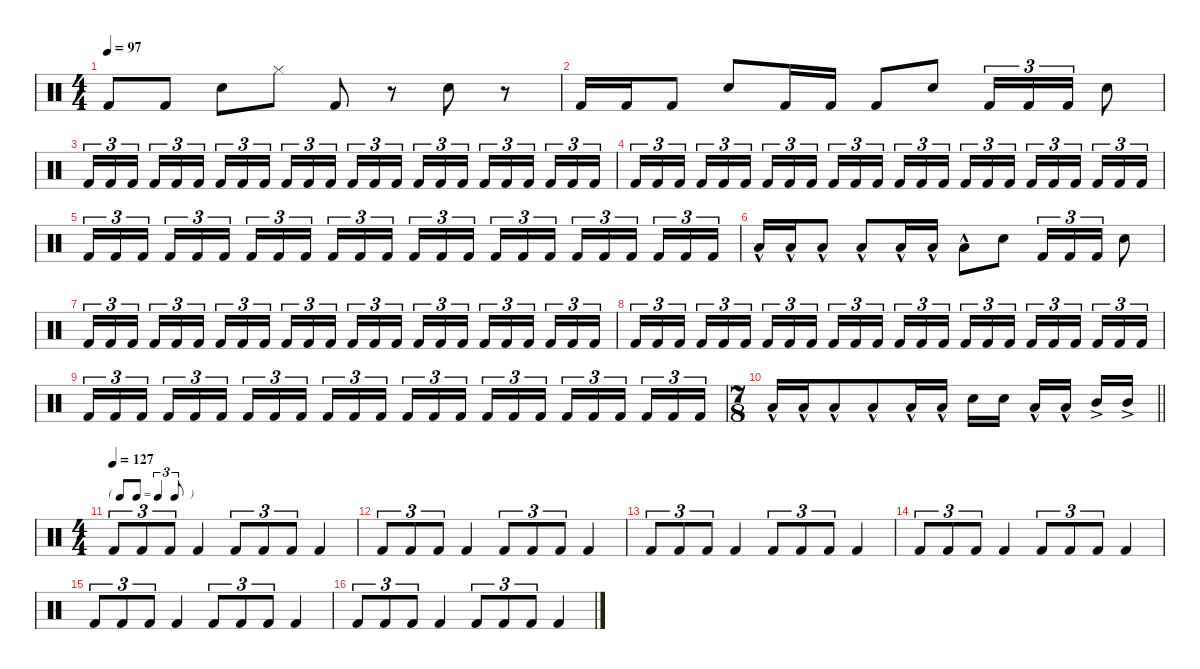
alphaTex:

\defaultSystemsLayout 4
\hideDynamics
\bracketExtendMode nobrackets
\singleTrackTrackNamePolicy hidden
\multiTrackTrackNamePolicy hidden
\firstSystemTrackNameMode fullname
\firstSystemTrackNameOrientation horizontal
\otherSystemsTrackNameOrientation horizontal
\track ("Drums [Martin Lopez]" "drm.") {defaultSystemsLayout 4 instrument percussion}
\staff {score}
\articulation defaults
\ts (4 4)
\tempo 97
\clef neutral
\ks c "Kick (hit) 2".8{dy f beam Up} "Kick (hit) 2".8{beam Up} "Snare (hit) 2".8{beam Down} "Hi-Hat (closed)".8{beam Down} "Kick (hit) 2".8{beam Up}
r.8{beam Up} "Snare (hit) 2".8{beam Down} r.8{beam Down} |
"Kick (hit) 2".16{beam Up} "Kick (hit) 2".16{beam Up} "Kick (hit) 2".8{beam Up} "Snare (hit) 2".8{beam Up} "Kick (hit) 2".16{beam Up} "Kick (hit) 2".16{beam Up} "Kick (hit) 2".8{beam Up} "Snare (hit) 2".8{beam Up} "Kick (hit) 2".16{tu (3 2) beam Up} "Kick (hit) 2".16{tu (3 2) beam Up} "Kick (hit) 2".16{tu (3 2) beam Up} "Snare (hit) 2".8{beam Down} |
"Kick (hit) 2".16{tu (3 2) beam Up} "Kick (hit) 2".16{tu (3 2) beam Up} "Kick (hit) 2".16{tu (3 2) beam Up} "Kick (hit) 2".16{tu (3 2) beam Up} "Kick (hit) 2".16{tu (3 2) beam Up} "Kick (hit) 2".16{tu (3 2) beam Up} "Kick (hit) 2".16{tu (3 2) beam Up} "Kick (hit) 2".16{tu (3 2) beam Up} "Kick (hit) 2".16{tu (3 2) beam Up} "Kick (hit) 2".16{tu (3 2) beam Up} "Kick (hit) 2".16{tu (3 2) beam Up} "Kick (hit) 2".16{tu (3 2) beam Up} "Kick (hit) 2".16{tu (3 2) beam Up} "Kick (hit) 2".16{tu (3 2) beam Up} "Kick (hit) 2".16{tu (3 2) beam Up} "Kick (hit) 2".16{tu (3 2) beam Up} "Kick (hit) 2".16{tu (3 2) beam Up} "Kick (hit) 2".16{tu (3 2) beam Up} "Kick (hit) 2".16{tu (3 2) beam Up} "Kick (hit) 2".16{tu (3 2) beam Up} "Kick (hit) 2".16{tu (3 2) beam Up} "Kick (hit) 2".16{tu (3 2) beam Up} "Kick (hit) 2".16{tu (3 2) beam Up} "Kick (hit) 2".16{tu (3 2) beam Up} |
"Kick (hit) 2".16{tu (3 2) beam Up} "Kick (hit) 2".16{tu (3 2) beam Up} "Kick (hit) 2".16{tu (3 2) beam Up} "Kick (hit) 2".16{tu (3 2) beam Up} "Kick (hit) 2".16{tu (3 2) beam Up} "Kick (hit) 2".16{tu (3 2) beam Up} "Kick (hit) 2".16{tu (3 2) beam Up} "Kick (hit) 2".16{tu (3 2) beam Up} "Kick (hit) 2".16{tu (3 2) beam Up} "Kick (hit) 2".16{tu (3 2) beam Up} "Kick (hit) 2".16{tu (3 2) beam Up} "Kick (hit) 2".16{tu (3 2) beam Up} "Kick (hit) 2".16{tu (3 2) beam Up} "Kick (hit) 2".16{tu (3 2) beam Up} "Kick (hit) 2".16{tu (3 2) beam Up} "Kick (hit) 2".16{tu (3 2) beam Up} "Kick (hit) 2".16{tu (3 2) beam Up} "Kick (hit) 2".16{tu (3 2) beam Up} "Kick (hit) 2".16{tu (3 2) beam Up} "Kick (hit) 2".16{tu (3 2) beam Up} "Kick (hit) 2".16{tu (3 2) beam Up} "Kick (hit) 2".16{tu (3 2) beam Up} "Kick (hit) 2".16{tu (3 2) beam Up} "Kick (hit) 2".16{tu (3 2) beam Up} |
"Kick (hit) 2".16{tu (3 2) beam Up} "Kick (hit) 2".16{tu (3 2) beam Up} "Kick (hit) 2".16{tu (3 2) beam Up} "Kick (hit) 2".16{tu (3 2) beam Up} "Kick (hit) 2".16{tu (3 2) beam Up} "Kick (hit) 2".16{tu (3 2) beam Up} "Kick (hit) 2".16{tu (3 2) beam Up} "Kick (hit) 2".16{tu (3 2) beam Up} "Kick (hit) 2".16{tu (3 2) beam Up} "Kick (hit) 2".16{tu (3 2) beam Up} "Kick (hit) 2".16{tu (3 2) beam Up} "Kick (hit) 2".16{tu (3 2) beam Up} "Kick (hit) 2".16{tu (3 2) beam Up} "Kick (hit) 2".16{tu (3 2) beam Up} "Kick (hit) 2".16{tu (3 2) beam Up} "Kick (hit) 2".16{tu (3 2) beam Up} "Kick (hit) 2".16{tu (3 2) beam Up} "Kick (hit) 2".16{tu (3 2) beam Up} "Kick (hit) 2".16{tu (3 2) beam Up} "Kick (hit) 2".16{tu (3 2) beam Up} "Kick (hit) 2".16{tu (3 2) beam Up} "Kick (hit) 2".16{tu (3 2) beam Up} "Kick (hit) 2".16{tu (3 2) beam Up} "Kick (hit) 2".16{tu (3 2) beam Up} |
"Low Floor Tom (hit)"{hac}.16{dy mp beam Up} "Low Floor Tom (hit)"{hac}.16{beam Up} "Low Floor Tom (hit)"{hac}.8{beam Up} "Low Floor Tom (hit)"{hac}.8{beam Up} "Low Floor Tom (hit)"{hac}.16{beam Up} "Low Floor Tom (hit)"{hac}.16{beam Up} "Low Floor Tom (hit)"{hac}.8{beam Down} "Snare (hit) 2".8{dy f beam Down} "Kick (hit) 2".16{tu (3 2) beam Up} "Kick (hit) 2".16{tu (3 2) beam Up} "Kick (hit) 2".16{tu (3 2) beam Up} "Snare (hit) 2".8{beam Down} |
"Kick (hit) 2".16{tu (3 2) beam Up} "Kick (hit) 2".16{tu (3 2) beam Up} "Kick (hit) 2".16{tu (3 2) beam Up} "Kick (hit) 2".16{tu (3 2) beam Up} "Kick (hit) 2".16{tu (3 2) beam Up} "Kick (hit) 2".16{tu (3 2) beam Up} "Kick (hit) 2".16{tu (3 2) beam Up} "Kick (hit) 2".16{tu (3 2) beam Up} "Kick (hit) 2".16{tu (3 2) beam Up} "Kick (hit) 2".16{tu (3 2) beam Up} "Kick (hit) 2".16{tu (3 2) beam Up} "Kick (hit) 2".16{tu (3 2) beam Up} "Kick (hit) 2".16{tu (3 2) beam Up} "Kick (hit) 2".16{tu (3 2) beam Up} "Kick (hit) 2".16{tu (3 2) beam Up} "Kick (hit) 2".16{tu (3 2) beam Up} "Kick (hit) 2".16{tu (3 2) beam Up} "Kick (hit) 2".16{tu (3 2) beam Up} "Kick (hit) 2".16{tu (3 2) beam Up} "Kick (hit) 2".16{tu (3 2) beam Up} "Kick (hit) 2".16{tu (3 2) beam Up} "Kick (hit) 2".16{tu (3 2) beam Up} "Kick (hit) 2".16{tu (3 2) beam Up} "Kick (hit) 2".16{tu (3 2) beam Up} |
"Kick (hit) 2".16{tu (3 2) beam Up} "Kick (hit) 2".16{tu (3 2) beam Up} "Kick (hit) 2".16{tu (3 2) beam Up} "Kick (hit) 2".16{tu (3 2) beam Up} "Kick (hit) 2".16{tu (3 2) beam Up} "Kick (hit) 2".16{tu (3 2) beam Up} "Kick (hit) 2".16{tu (3 2) beam Up} "Kick (hit) 2".16{tu (3 2) beam Up} "Kick (hit) 2".16{tu (3 2) beam Up} "Kick (hit) 2".16{tu (3 2) beam Up} "Kick (hit) 2".16{tu (3 2) beam Up} "Kick (hit) 2".16{tu (3 2) beam Up} "Kick (hit) 2".16{tu (3 2) beam Up} "Kick (hit) 2".16{tu (3 2) beam Up} "Kick (hit) 2".16{tu (3 2) beam Up} "Kick (hit) 2".16{tu (3 2) beam Up} "Kick (hit) 2".16{tu (3 2) beam Up} "Kick (hit) 2".16{tu (3 2) beam Up} "Kick (hit) 2".16{tu (3 2) beam Up} "Kick (hit) 2".16{tu (3 2) beam Up} "Kick (hit) 2".16{tu (3 2) beam Up} "Kick (hit) 2".16{tu (3 2) beam Up} "Kick (hit) 2".16{tu (3 2) beam Up} "Kick (hit) 2".16{tu (3 2) beam Up} |
"Kick (hit) 2".16{tu (3 2) beam Up} "Kick (hit) 2".16{tu (3 2) beam Up} "Kick (hit) 2".16{tu (3 2) beam Up} "Kick (hit) 2".16{tu (3 2) beam Up} "Kick (hit) 2".16{tu (3 2) beam Up} "Kick (hit) 2".16{tu (3 2) beam Up} "Kick (hit) 2".16{tu (3 2) beam Up} "Kick (hit) 2".16{tu (3 2) beam Up} "Kick (hit) 2".16{tu (3 2) beam Up} "Kick (hit) 2".16{tu (3 2) beam Up} "Kick (hit) 2".16{tu (3 2) beam Up} "Kick (hit) 2".16{tu (3 2) beam Up} "Kick (hit) 2".16{tu (3 2) beam Up} "Kick (hit) 2".16{tu (3 2) beam Up} "Kick (hit) 2".16{tu (3 2) beam Up} "Kick (hit) 2".16{tu (3 2) beam Up} "Kick (hit) 2".16{tu (3 2) beam Up} "Kick (hit) 2".16{tu (3 2) beam Up} "Kick (hit) 2".16{tu (3 2) beam Up} "Kick (hit) 2".16{tu (3 2) beam Up} "Kick (hit) 2".16{tu (3 2) beam Up} "Kick (hit) 2".16{tu (3 2) beam Up} "Kick (hit) 2".16{tu (3 2) beam Up} "Kick (hit) 2".16{tu (3 2) beam Up} |
\ts (7 8)
\beaming (8 4 1 1 1)
\barLineRight lightlight "Low Floor Tom (hit)"{hac}.16{dy mp beam Up} "Low Floor Tom (hit)"{hac}.16{beam Up} "Low Floor Tom (hit)"{hac}.8{beam Up} "Low Floor Tom (hit)"{hac}.8{beam Up} "Low Floor Tom (hit)"{hac}.16{beam Up} "Low Floor Tom (hit)"{hac}.16{beam Up} "Snare (hit) 2".16{dy f beam Down} "Snare (hit) 2".16{beam Down} "Low Tom (hit)"{hac}.16{dy mp beam Up} "Low Tom (hit)"{hac}.16{beam Up} "Mid Tom (hit)"{ac}.16{dy mf beam Up} "Mid Tom (hit)"{ac}.16{beam Up}
|
\ts (4 4)
\beaming (8 2 2 2 2)
\tf triplet8th
\tempo (127)
"Kick (hit) 2".8{tu (3 2) dy f beam Up} "Kick (hit) 2".8{tu (3 2) beam Up} "Kick (hit) 2".8{tu (3 2) beam Up} "Kick (hit) 2".4{beam Up} "Kick (hit) 2".8{tu (3 2) beam Up} "Kick (hit) 2".8{tu (3 2) beam Up} "Kick (hit) 2".8{tu (3 2) beam Up} "Kick (hit) 2".4{beam Up} |
"Kick (hit) 2".8{tu (3 2) beam Up} "Kick (hit) 2".8{tu (3 2) beam Up} "Kick (hit) 2".8{tu (3 2) beam Up} "Kick (hit) 2".4{beam Up} "Kick (hit) 2".8{tu (3 2) beam Up} "Kick (hit) 2".8{tu (3 2) beam Up} "Kick (hit) 2".8{tu (3 2) beam Up} "Kick (hit) 2".4{beam Up} |
"Kick (hit) 2".8{tu (3 2) beam Up} "Kick (hit) 2".8{tu (3 2) beam Up} "Kick (hit) 2".8{tu (3 2) beam Up} "Kick (hit) 2".4{beam Up} "Kick (hit) 2".8{tu (3 2) beam Up} "Kick (hit) 2".8{tu (3 2) beam Up} "Kick (hit) 2".8{tu (3 2) beam Up} "Kick (hit) 2".4{beam Up} |
"Kick (hit) 2".8{tu (3 2) beam Up} "Kick (hit) 2".8{tu (3 2) beam Up} "Kick (hit) 2".8{tu (3 2) beam Up} "Kick (hit) 2".4{beam Up} "Kick (hit) 2".8{tu (3 2) beam Up} "Kick (hit) 2".8{tu (3 2) beam Up} "Kick (hit) 2".8{tu (3 2) beam Up} "Kick (hit) 2".4{beam Up} |
"Kick (hit) 2".8{tu (3 2) beam Up} "Kick (hit) 2".8{tu (3 2) beam Up} "Kick (hit) 2".8{tu (3 2) beam Up} "Kick (hit) 2".4{beam Up} "Kick (hit) 2".8{tu (3 2) beam Up} "Kick (hit) 2".8{tu (3 2) beam Up} "Kick (hit) 2".8{tu (3 2) beam Up} "Kick (hit) 2".4{beam Up} |
"Kick (hit) 2".8{tu (3 2) beam Up} "Kick (hit) 2".8{tu (3 2) beam Up} "Kick (hit) 2".8{tu (3 2) beam Up} "Kick (hit) 2".4{beam Up} "Kick (hit) 2".8{tu (3 2) beam Up} "Kick (hit) 2".8{tu (3 2) beam Up} "Kick (hit) 2".8{tu (3 2) beam Up} "Kick (hit) 2".4{beam Up}
